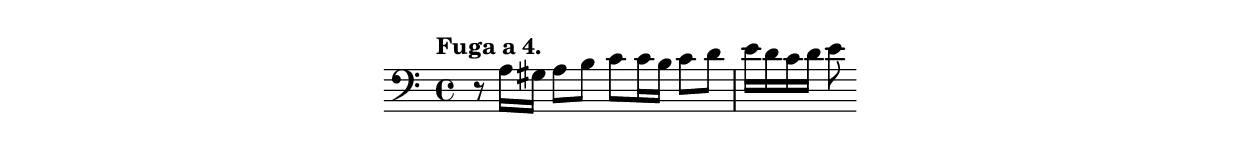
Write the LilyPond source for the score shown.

\include "indice.ily"
\version "2.15.33"
\new Staff  \relative f {
  \time 4/4
  \clef bass
  \key a \minor
  \tempo "Fuga a 4."
  r8 a16 gis a8 b c c16 b c8 d
  e16 d c d e8 % corchete recto suelto
}